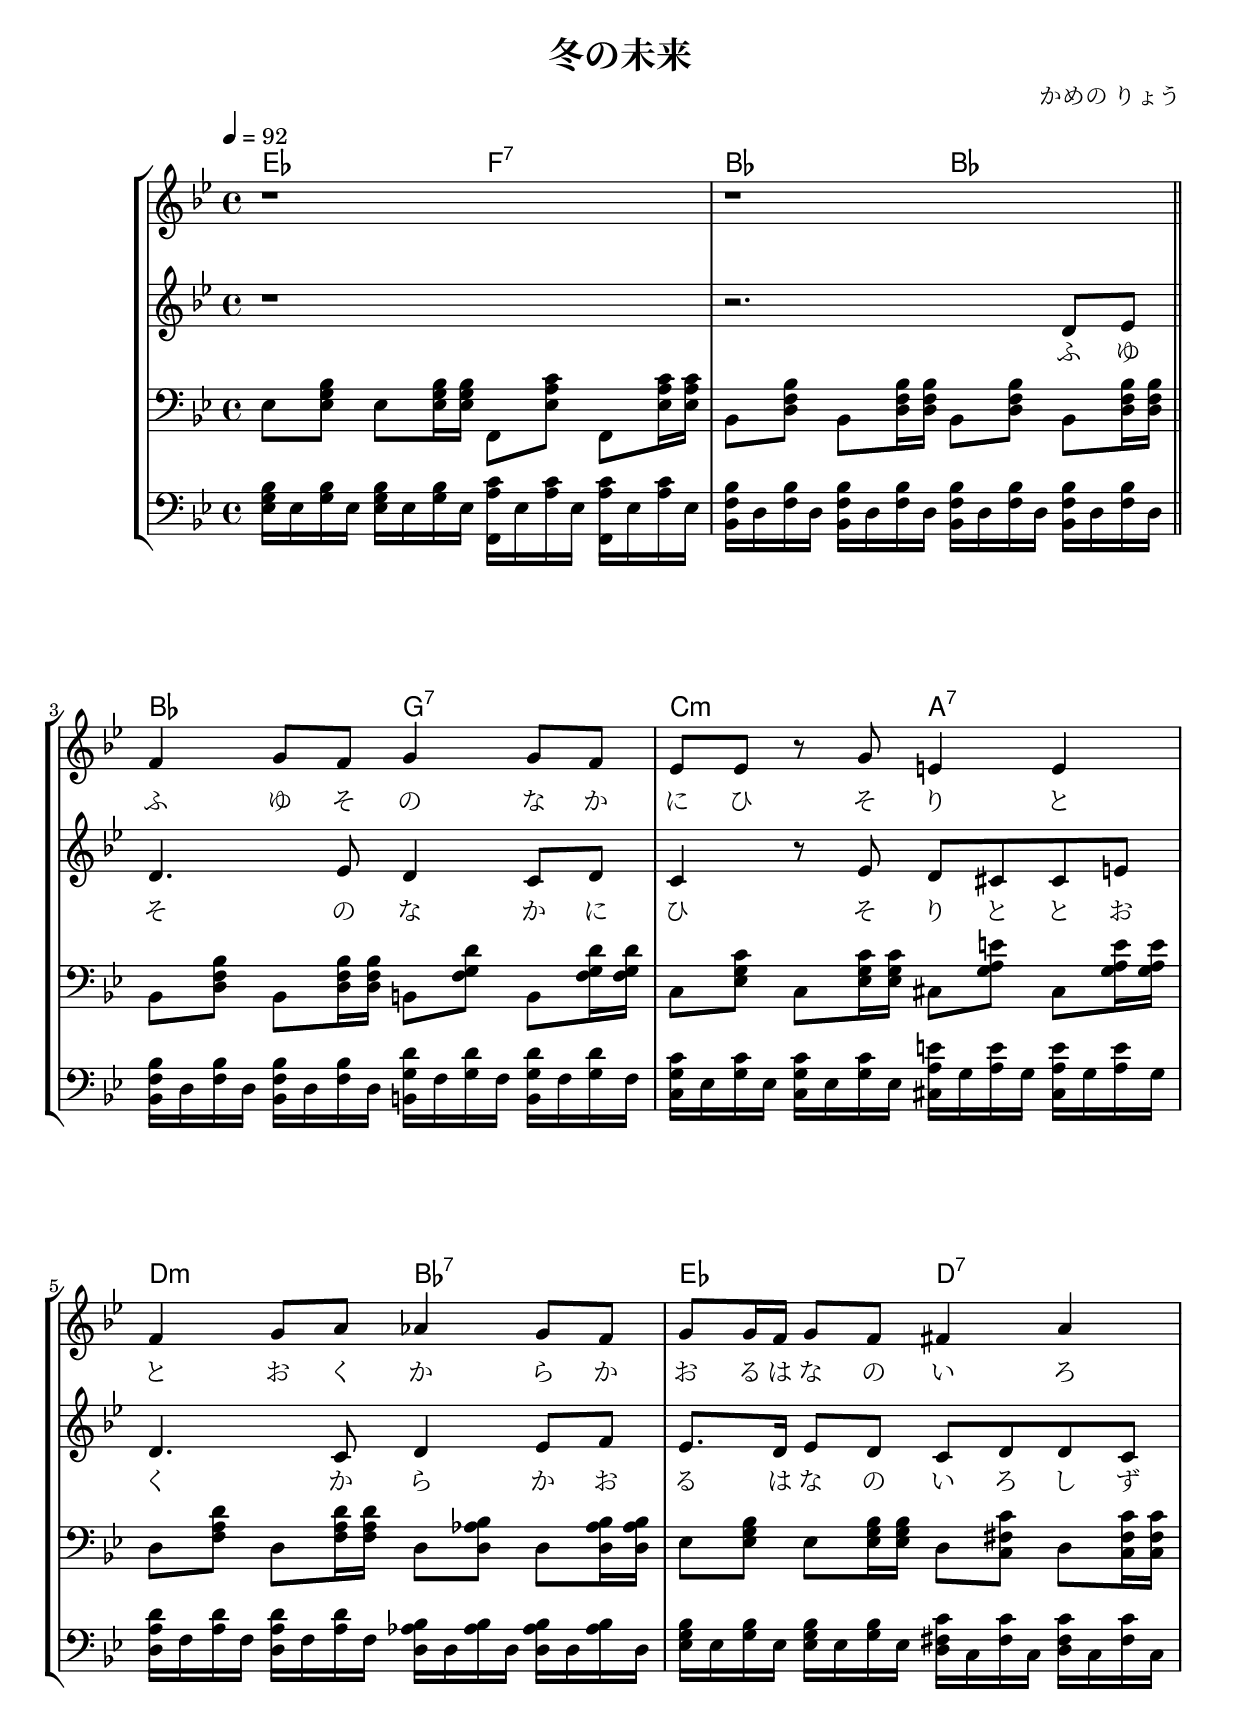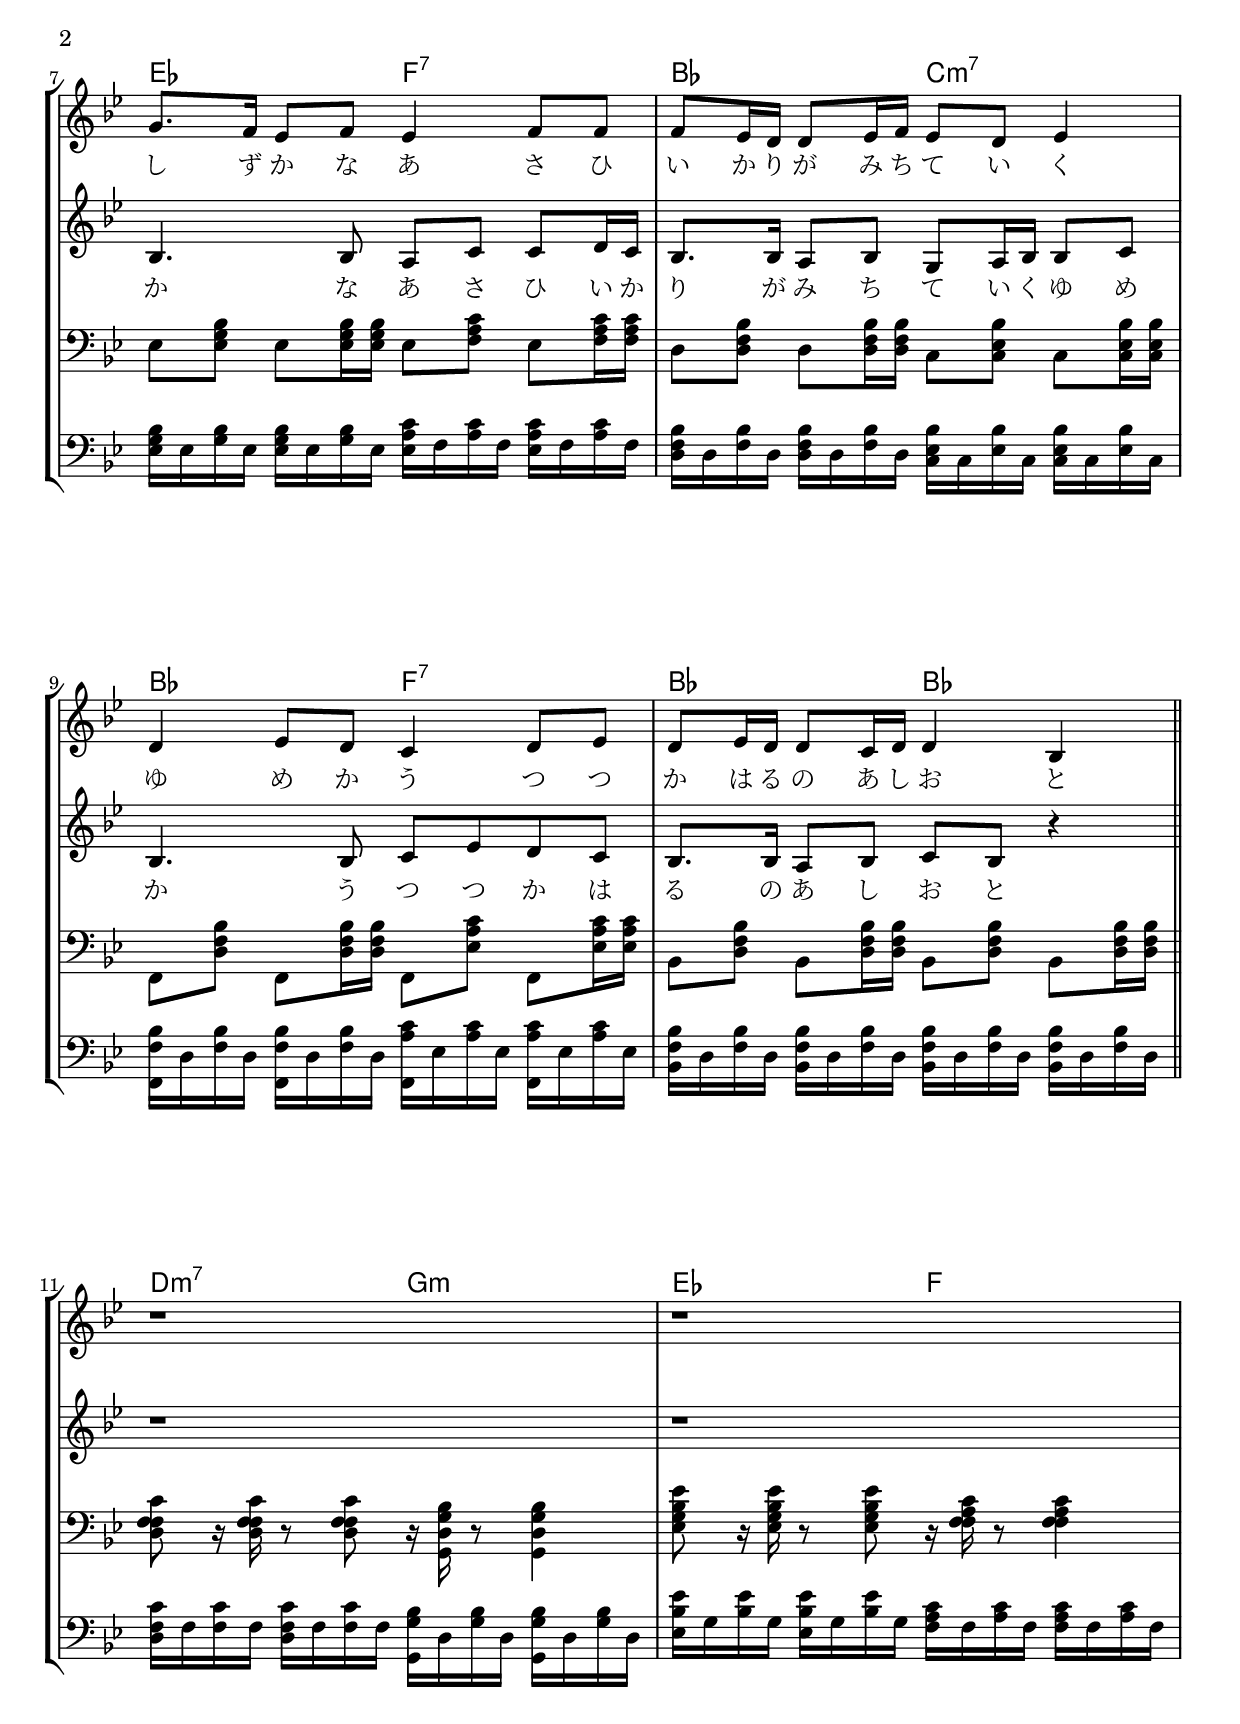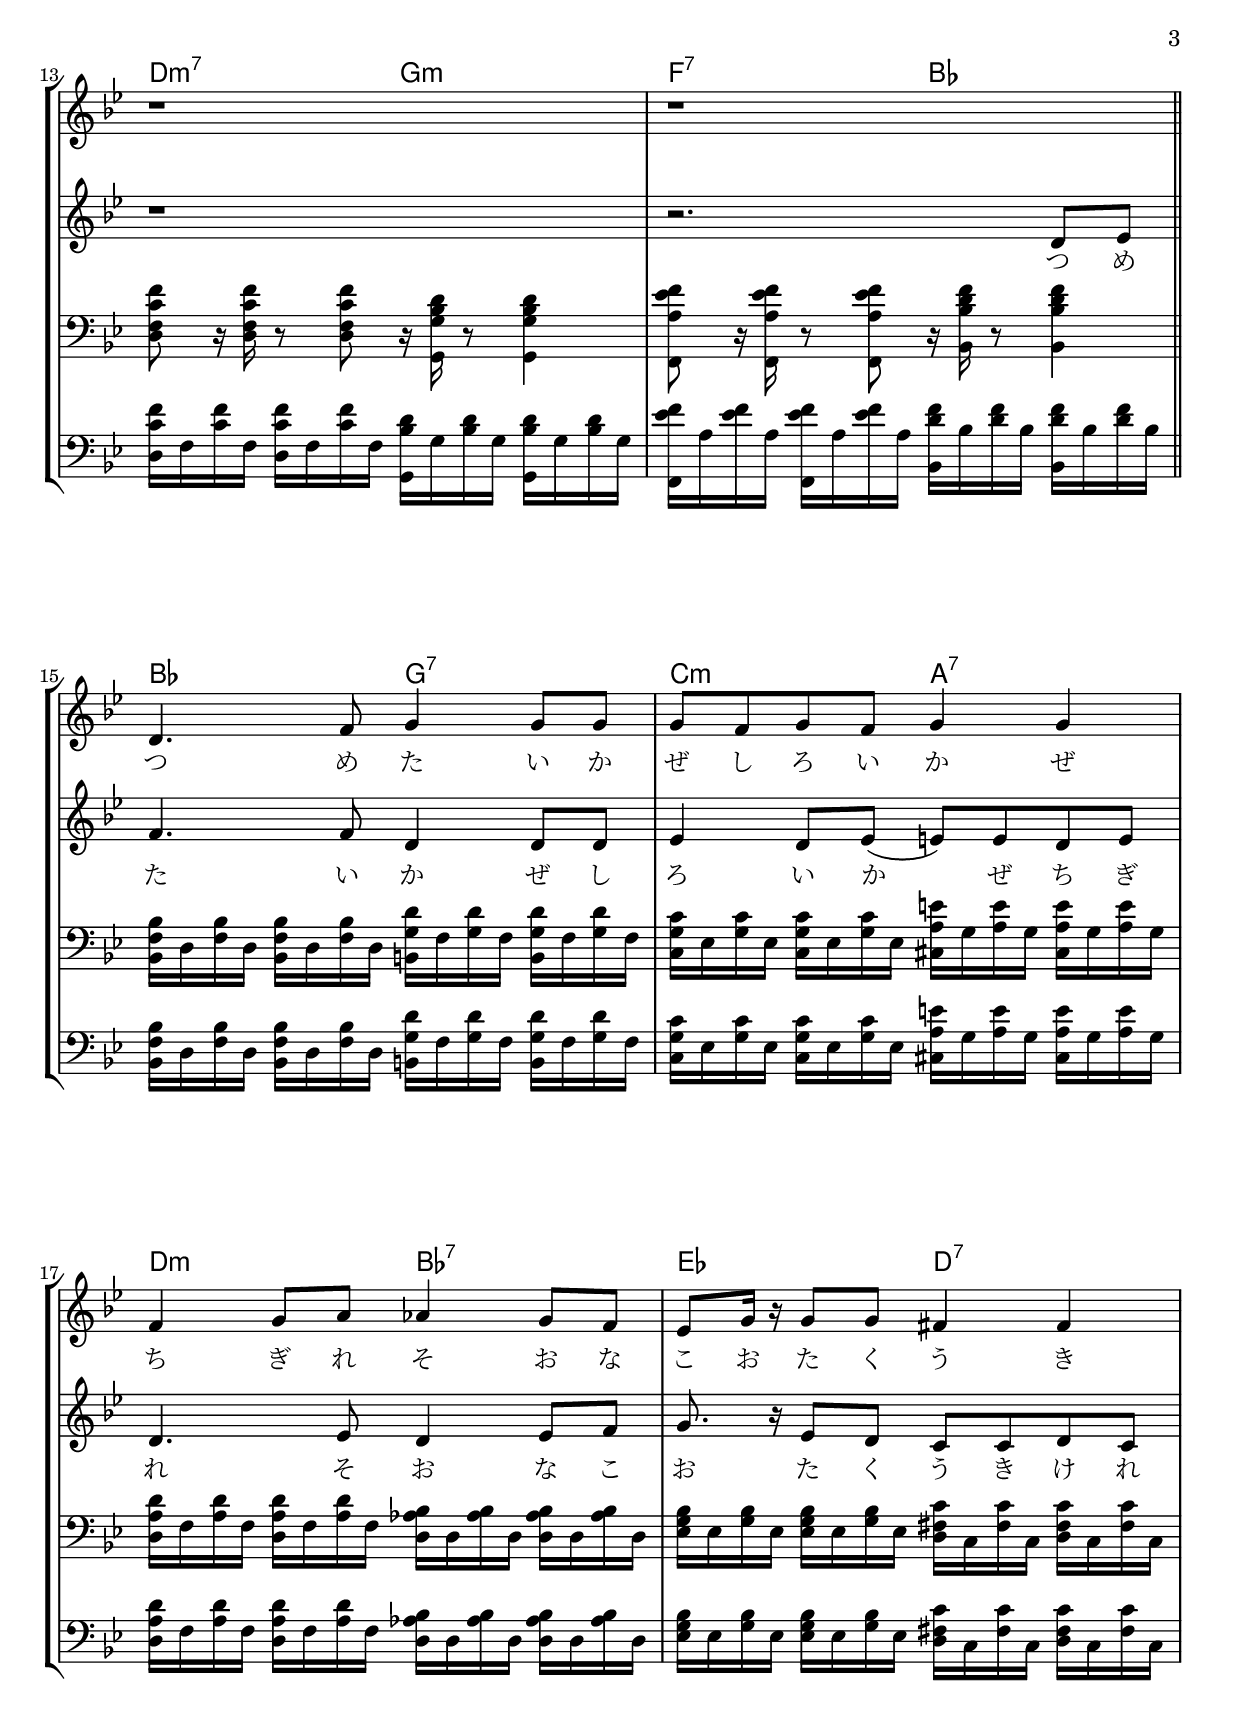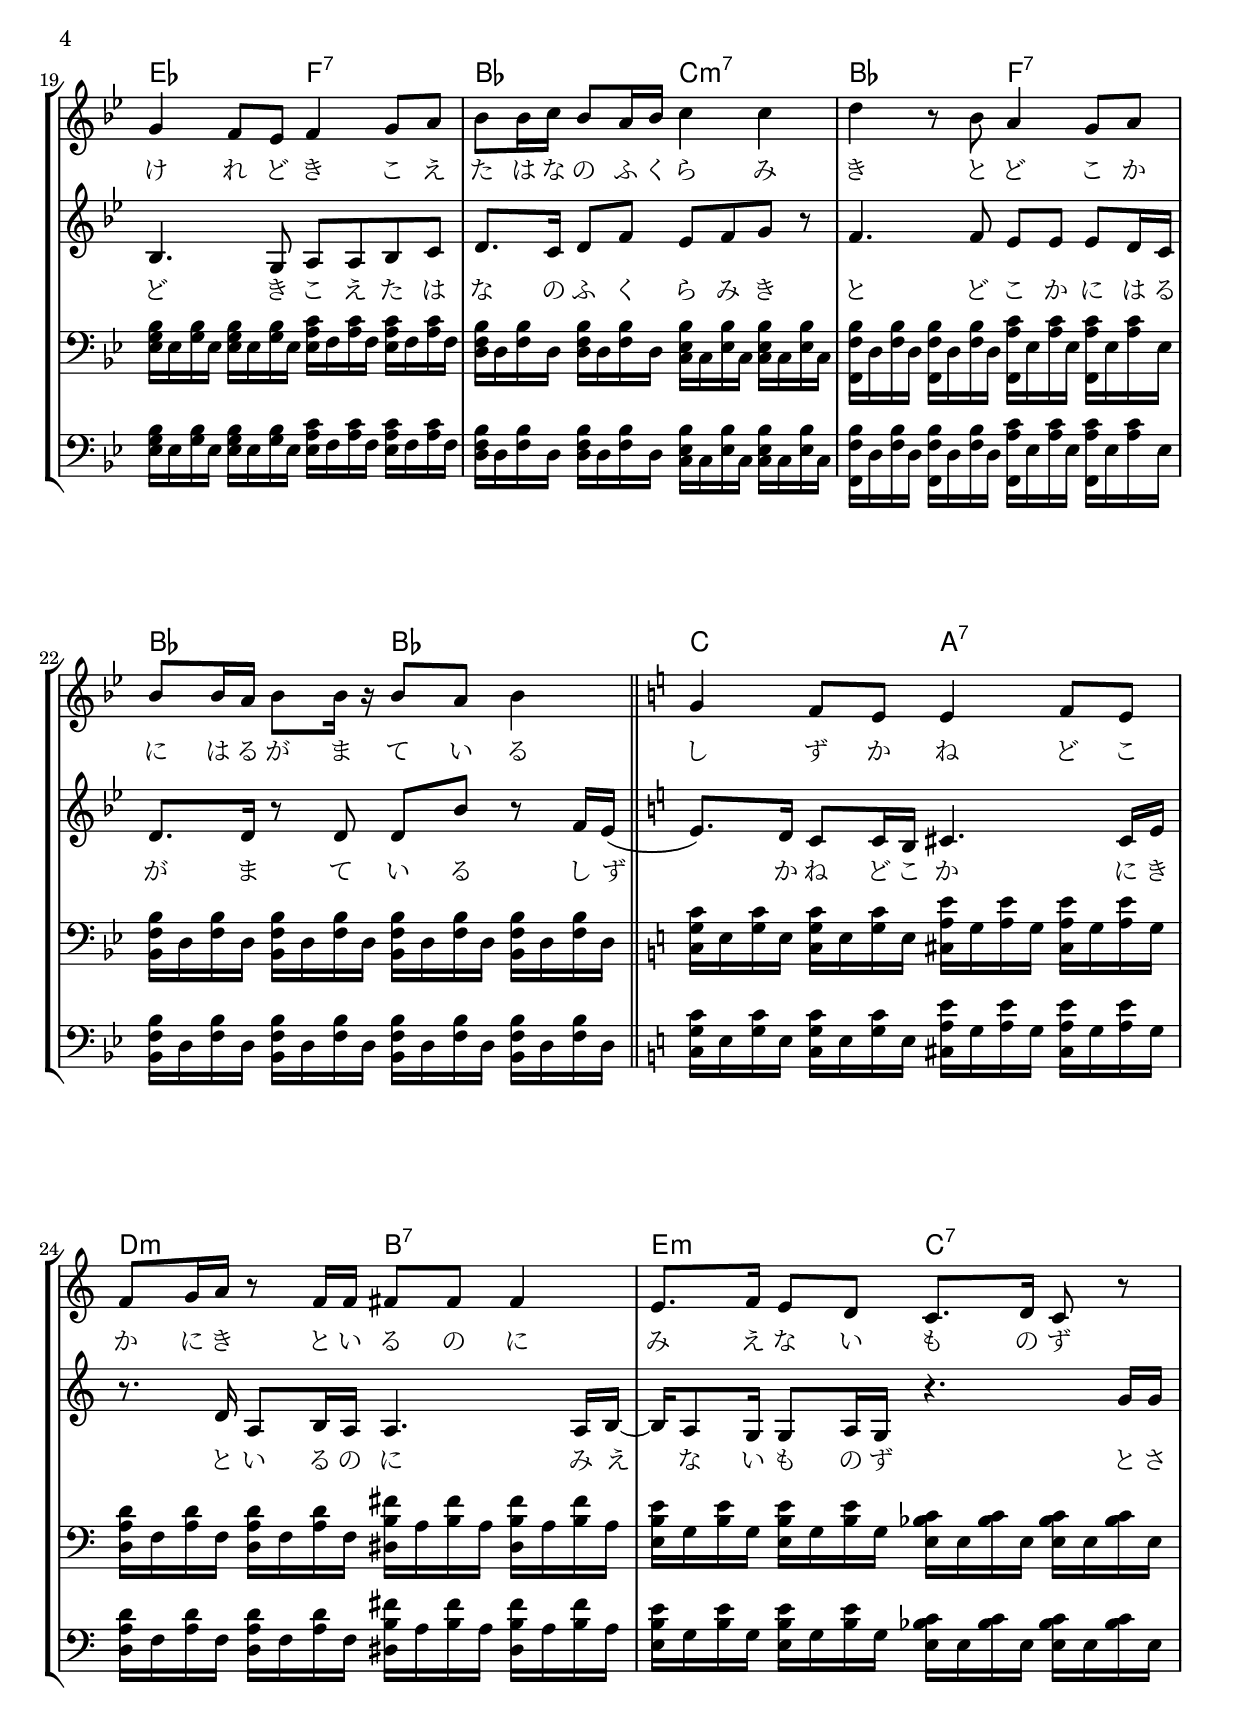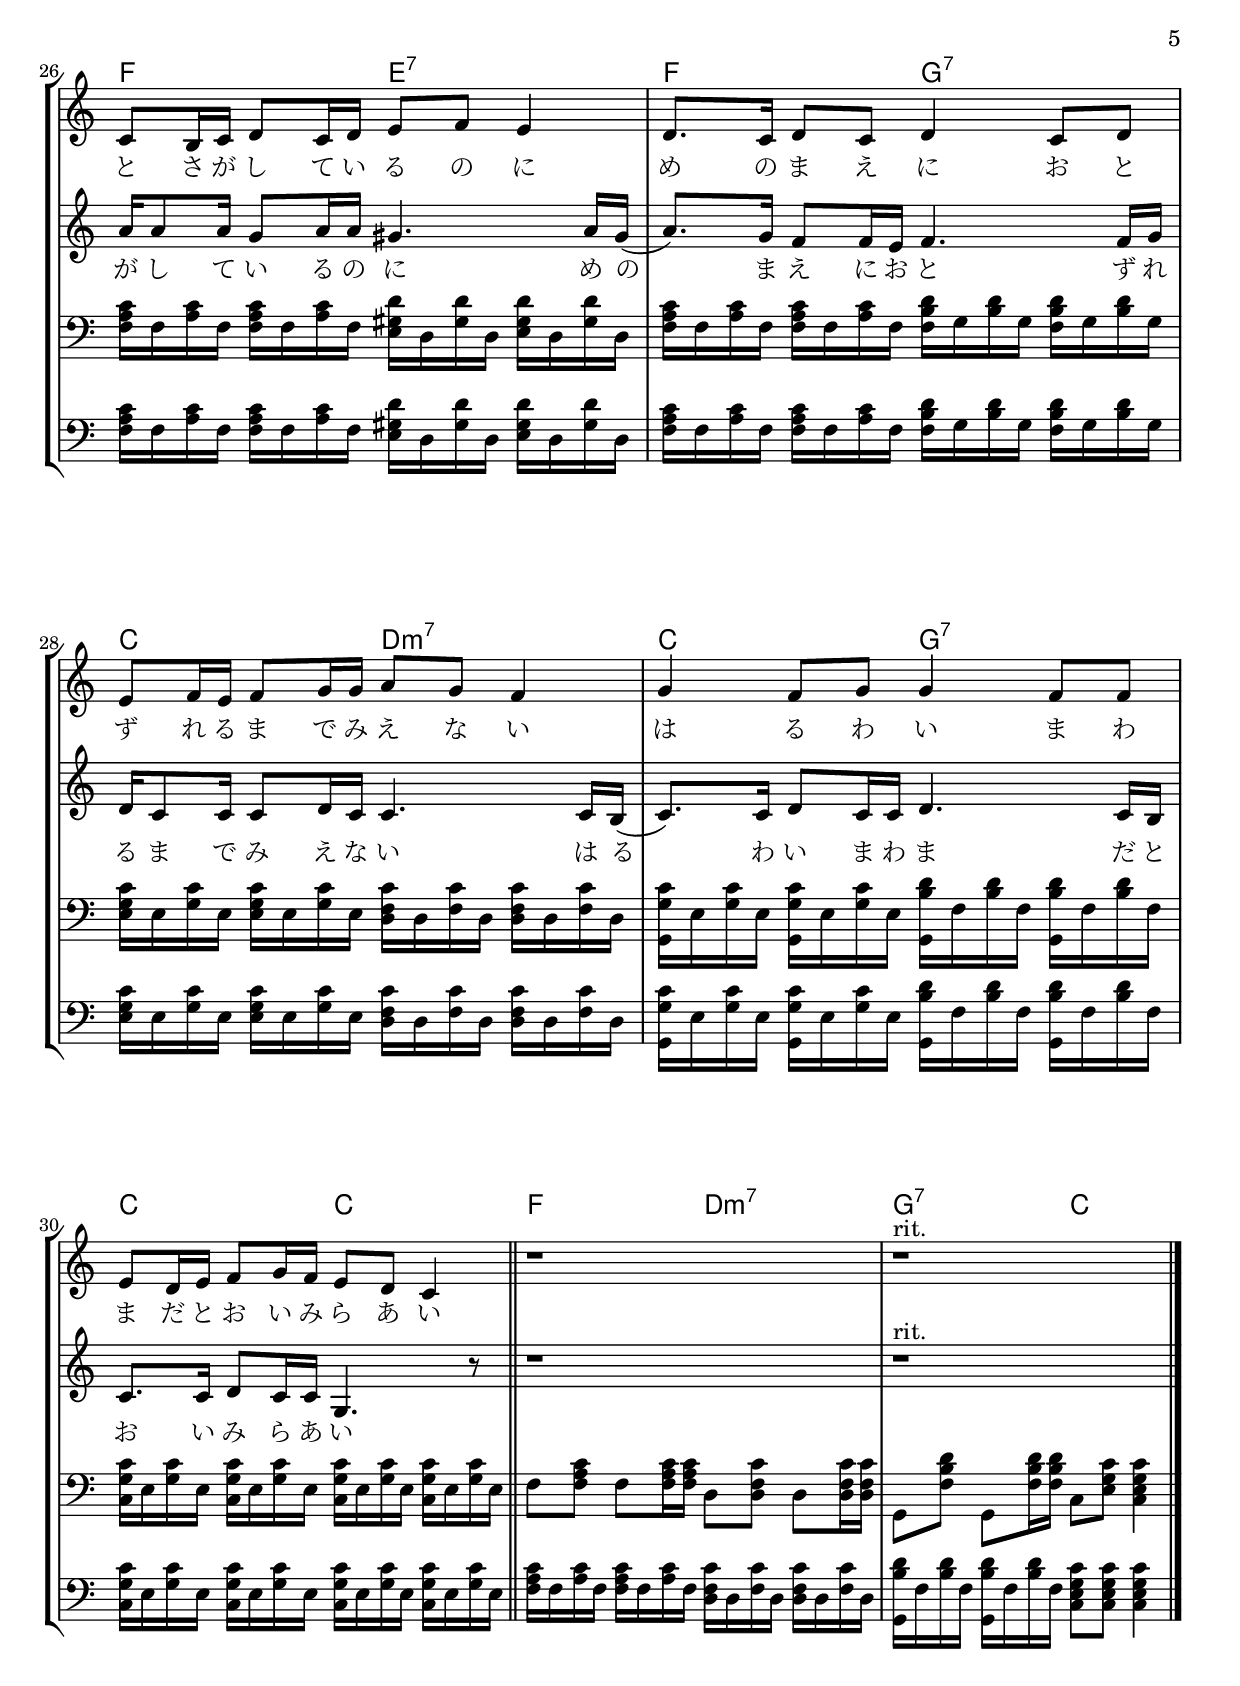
\version "2.12.1"

\header {
	title = \markup {冬の未来}
	composer = \markup \center-column {"かめの りょう"}
}

harmony = \chordmode {
	es2 f:7 bes bes 

	bes g:7 c:m a:7 d:m bes:7 es d:7 es f:7 bes c:min7 bes f:7 bes bes 

	d:min7 g:m es f d:min7 g:m f:7 bes 

	bes g:7 c:m a:7 d:m bes:7 es d:7 es f:7 bes c:min7 bes f:7 bes bes 

	c a:7 d:m b:7 e:m c:7 f e:7 f g:7 c d:min7 c g:7 c c 

	f d:min7 g:7 c 
}

melody = {
	\key bes \major
	\tempo 4 = 92
	r1 | r1   
	\set Staff.midiInstrument = #"fss0.42"
	 f'4  g'8  f'8  g'4  g'8  f'8 
	es'8  es'8  r8  g'8  e'4  e'4 
	f'4  g'8  a'8  as'4  g'8  f'8 
	g'8  g'16  f'16  g'8  f'8  fis'4  a'4 
	g'8.  f'16  es'8  f'8  es'4  f'8  f'8 
	f'8  es'16  d'16  d'8  es'16  f'16  es'8  d'8  es'4 
	d'4  es'8  d'8  c'4  d'8  es'8 
	d'8  es'16  d'16  d'8  c'16  d'16  d'4  bes4
	r1 | r1 | r1 | r1   
	\set Staff.midiInstrument = #"fss0.42"
	 d'4.  f'8  g'4  g'8  g'8 
	g'8  f'8  g'8  f'8  g'4  g'4 
	f'4  g'8  a'8  as'4  g'8  f'8 
	es'8  g'16  r16  g'8  g'8  fis'4  fis'4 
	g'4  f'8  es'8  f'4  g'8  a'8 
	bes'8  bes'16  c''16  bes'8  a'16  bes'16  c''4  c''4 
	d''4  r8  bes'8  a'4  g'8  a'8 
	bes'8  bes'16  a'16  bes'8  bes'16  r16  bes'8  a'8  bes'4
	\set Staff.midiInstrument = #"fss0.42"
		\key c \major
 g'4  f'8  e'8  e'4  f'8  e'8 
	f'8  g'16  a'16  r8  f'16  f'16  fis'8  fis'8  fis'4 
	e'8.  f'16  e'8  d'8  c'8.  d'16  c'8  r8 
	c'8  b16  c'16  d'8  c'16  d'16  e'8  f'8  e'4 
	d'8.  c'16  d'8  c'8  d'4  c'8  d'8 
	e'8  f'16  e'16  f'8  g'16  g'16  a'8  g'8  f'4 
	g'4  f'8  g'8  g'4  f'8  f'8 
	e'8  d'16  e'16  f'8  g'16  f'16  e'8  d'8  c'4
	r1 | r1^"rit." \bar "|."
}

words = \lyricmode {
	
	ふ  ゆ  そ  の  な  か  に  ひ  そ  り  と  と  お  く  か  ら  か  お  る  は  な  の  い  ろ  し  ず  か  な  あ  さ  ひ  い  か  り  が  み  ち  て  い  く  ゆ  め  か  う  つ  つ  か  は  る  の  あ  し  お  と  
	
	つ  め  た  い  か  ぜ  し  ろ  い  か  ぜ  ち  ぎ  れ  そ  お  な  こ  お  た  く  う  き  け  れ  ど  き  こ  え  た  は  な  の  ふ  く  ら  み  き  と  ど  こ  か  に  は  る  が  ま  て  い  る  
	し  ず  か  ね  ど  こ  か  に  き  と  い  る  の  に  み  え  な  い  も  の  ず  と  さ  が  し  て  い  る  の  に  め  の  ま  え  に  お  と  ず  れ  る  ま  で  み  え  な  い  は  る  わ  い  ま  わ  ま  だ  と  お  い  み  ら  あ  い  
	
}

secondmelody = {
	\key bes \major
	\tempo 4 = 92
	r1 | r2. 
	\set Staff.midiInstrument = #"Harmonica"
	d'8  es'8 
	d'4.  es'8  d'4  c'8  d'8 
	c'4  r8  es'8  d'8  cis'8  cis'8  e'8 
	d'4.  c'8  d'4  es'8  f'8 
	es'8.  d'16  es'8  d'8  c'8  d'8  d'8  c'8 
	bes4.  bes8  a8  c'8  c'8  d'16  c'16 
	bes8.  bes16  a8  bes8  g8  a16  bes16  bes8  c'8 
	bes4.  bes8  c'8  es'8  d'8  c'8 
	bes8.  bes16  a8  bes8  c'8  bes8  	r4 	r1 | r1 | r1 | r2. 
	\set Staff.midiInstrument = #"Harmonica"
	d'8  es'8 
	f'4.  f'8  d'4  d'8  d'8 
	es'4  d'8  es'8  (e'8)  e'8  d'8  e'8 
	d'4.  es'8  d'4  es'8  f'8 
	g'8.  r16  es'8  d'8  c'8  c'8  d'8  c'8 
	bes4.  g8  a8  a8  bes8  c'8 
	d'8.  c'16  d'8  f'8  es'8  f'8  g'8  r8 
	f'4.  f'8  es'8  es'8  es'8  d'16  c'16 
	d'8.  d'16  r8  d'8  d'8  bes'8  	r8 	\set Staff.midiInstrument = #"Harmonica"
	f'16  es'16 
	(	\key c \major
e'8.)  d'16  c'8  c'16  b16  cis'4.  cis'16  e'16 
	r8.  d'16  a8  b16  a16  a4.  a16  b16~ 
	b16  a8  g16  g8  a16  g16  r4.  g'16  g'16 
	a'16  a'8  a'16  g'8  a'16  a'16  gis'4.  a'16  gis'16 
	(a'8.)  g'16  f'8  f'16  e'16  f'4.  f'16  g'16 
	d'16  c'8  c'16  c'8  d'16  c'16  c'4.  c'16  b16 
	(c'8.)  c'16  d'8  c'16  c'16  d'4.  c'16  b16 
	c'8.  c'16  d'8  c'16  c'16  g4.  	r8 	r1 | r1^"rit." \bar "|."
}

secondwords = \lyricmode {
	
	ふ  ゆ  そ  の  な  か  に  ひ  そ  り  と  と  お  く  か  ら  か  お  る  は  な  の  い  ろ  し  ず  か  な  あ  さ  ひ  い  か  り  が  み  ち  て  い  く  ゆ  め  か  う  つ  つ  か  は  る  の  あ  し  お  と  
	
	つ  め  た  い  か  ぜ  し  ろ  い  か  ぜ  ち  ぎ  れ  そ  お  な  こ  お  た  く  う  き  け  れ  ど  き  こ  え  た  は  な  の  ふ  く  ら  み  き  と  ど  こ  か  に  は  る  が  ま  て  い  る  
	し  ず  か  ね  ど  こ  か  に  き  と  い  る  の  に  み  え  な  い  も  の  ず  と  さ  が  し  て  い  る  の  に  め  の  ま  え  に  お  と  ず  れ  る  ま  で  み  え  な  い  は  る  わ  い  ま  わ  ま  だ  と  お  い  み  ら  あ  い  
	
}

tempochange = {
	\tempo 4 = 92
	r1 | r1 \bar "||"
	\tempo 4 = 92
	r1 | r1 | r1 | r1 | r1 | r1 | r1 | r1 \bar "||"
	\tempo 4 = 92
	r1 | r1 | r1 | r1 \bar "||"
	\tempo 4 = 92
	r1 | r1 | r1 | r1 | r1 | r1 | r1 | r1 \bar "||"
	\tempo 4 = 92
	r1 | r1 | r1 | r1 | r1 | r1 | r1 | r1 \bar "||"
	\tempo 4 = 92
	r1 | \tempo 4 = 69 r2 \tempo 4 = 61 r2 \bar "|."
}

mainacc = {
	\clef bass
	\set Staff.midiInstrument = #"Bright Acoustic"
	\key bes \major
	\tempo 4 = 92
	es8 <es g bes> es <es g bes>16 <es g bes>
	f,8 <es a c'> f, <es a c'>16 <es a c'>
	bes,8 <d f bes> bes, <d f bes>16 <d f bes>
	bes,8 <d f bes> bes, <d f bes>16 <d f bes>
	\bar "||"

	\set Staff.midiInstrument = #"Bright Acoustic"
	bes,8 <d f bes> bes, <d f bes>16 <d f bes>
	b,8 <f g d'> b, <f g d'>16 <f g d'>
	c8 <es g c'> c <es g c'>16 <es g c'>
	cis8 <g a e'> cis <g a e'>16 <g a e'>
	d8 <f a d'> d <f a d'>16 <f a d'>
	d8 <d as bes> d <d as bes>16 <d as bes>
	es8 <es g bes> es <es g bes>16 <es g bes>
	d8 <c fis c'> d <c fis c'>16 <c fis c'>
	es8 <es g bes> es <es g bes>16 <es g bes>
	es8 <f a c'> es <f a c'>16 <f a c'>
	d8 <d f bes> d <d f bes>16 <d f bes>
	c8 <c es bes> c <c es bes>16 <c es bes>
	f,8 <d f bes> f, <d f bes>16 <d f bes>
	f,8 <es a c'> f, <es a c'>16 <es a c'>
	bes,8 <d f bes> bes, <d f bes>16 <d f bes>
	bes,8 <d f bes> bes, <d f bes>16 <d f bes>
	\bar "||"

	\set Staff.midiInstrument = #"Bright Acoustic"
	<d f f c'>8 r16 <d f f c'>16 r8     <d f f c'>8
	r16 <g, d g bes>16 r8     <g, d g bes>4
	<es g bes es'>8 r16 <es g bes es'>16 r8     <es g bes es'>8
	r16 <f f a c'>16 r8     <f f a c'>4
	<d f c' f'>8 r16 <d f c' f'>16 r8     <d f c' f'>8
	r16 <g, g bes d'>16 r8     <g, g bes d'>4
	<f, a es' f'>8 r16 <f, a es' f'>16 r8     <f, a es' f'>8
	r16 <bes, bes d' f'>16 r8     <bes, bes d' f'>4
	\bar "||"

	\set Staff.midiInstrument = #"Bright Acoustic"
	<bes, f bes>16 d16 <f bes>16 d16   <bes, f bes>16 d16 <f bes>16 d16
	<b, g d'>16 f16 <g d'>16 f16   <b, g d'>16 f16 <g d'>16 f16
	<c g c'>16 es16 <g c'>16 es16   <c g c'>16 es16 <g c'>16 es16
	<cis a e'>16 g16 <a e'>16 g16   <cis a e'>16 g16 <a e'>16 g16
	<d a d'>16 f16 <a d'>16 f16   <d a d'>16 f16 <a d'>16 f16
	<d as bes>16 d16 <as bes>16 d16   <d as bes>16 d16 <as bes>16 d16
	<es g bes>16 es16 <g bes>16 es16   <es g bes>16 es16 <g bes>16 es16
	<d fis c'>16 c16 <fis c'>16 c16   <d fis c'>16 c16 <fis c'>16 c16
	<es g bes>16 es16 <g bes>16 es16   <es g bes>16 es16 <g bes>16 es16
	<es a c'>16 f16 <a c'>16 f16   <es a c'>16 f16 <a c'>16 f16
	<d f bes>16 d16 <f bes>16 d16   <d f bes>16 d16 <f bes>16 d16
	<c es bes>16 c16 <es bes>16 c16   <c es bes>16 c16 <es bes>16 c16
	<f, f bes>16 d16 <f bes>16 d16   <f, f bes>16 d16 <f bes>16 d16
	<f, a c'>16 es16 <a c'>16 es16   <f, a c'>16 es16 <a c'>16 es16
	<bes, f bes>16 d16 <f bes>16 d16   <bes, f bes>16 d16 <f bes>16 d16
	<bes, f bes>16 d16 <f bes>16 d16   <bes, f bes>16 d16 <f bes>16 d16
	\bar "||"

	\set Staff.midiInstrument = #"Bright Acoustic"
	\key c \major
	<c g c'>16 e16 <g c'>16 e16   <c g c'>16 e16 <g c'>16 e16
	<cis a e'>16 g16 <a e'>16 g16   <cis a e'>16 g16 <a e'>16 g16
	<d a d'>16 f16 <a d'>16 f16   <d a d'>16 f16 <a d'>16 f16
	<dis b fis'>16 a16 <b fis'>16 a16   <dis b fis'>16 a16 <b fis'>16 a16
	<e b e'>16 g16 <b e'>16 g16   <e b e'>16 g16 <b e'>16 g16
	<e bes c'>16 e16 <bes c'>16 e16   <e bes c'>16 e16 <bes c'>16 e16
	<f a c'>16 f16 <a c'>16 f16   <f a c'>16 f16 <a c'>16 f16
	<e gis d'>16 d16 <gis d'>16 d16   <e gis d'>16 d16 <gis d'>16 d16
	<f a c'>16 f16 <a c'>16 f16   <f a c'>16 f16 <a c'>16 f16
	<f b d'>16 g16 <b d'>16 g16   <f b d'>16 g16 <b d'>16 g16
	<e g c'>16 e16 <g c'>16 e16   <e g c'>16 e16 <g c'>16 e16
	<d f c'>16 d16 <f c'>16 d16   <d f c'>16 d16 <f c'>16 d16
	<g, g c'>16 e16 <g c'>16 e16   <g, g c'>16 e16 <g c'>16 e16
	<g, b d'>16 f16 <b d'>16 f16   <g, b d'>16 f16 <b d'>16 f16
	<c g c'>16 e16 <g c'>16 e16   <c g c'>16 e16 <g c'>16 e16
	<c g c'>16 e16 <g c'>16 e16   <c g c'>16 e16 <g c'>16 e16
	\bar "||"

	\set Staff.midiInstrument = #"Bright Acoustic"
	f8 <f a c'> f <f a c'>16 <f a c'>
	d8 <d f c'> d <d f c'>16 <d f c'>
	g,8 <f b d'> g, <f b d'>16 <f b d'>
	c8 <e g c'>8 <c e g c'>4
	\bar "|."
}

subacc = {
	\clef bass
	\set Staff.midiInstrument = #"Flute"
	\key bes \major
	\tempo 4 = 92
	<es g bes>16 es16 <g bes>16 es16   <es g bes>16 es16 <g bes>16 es16
	<f, a c'>16 es16 <a c'>16 es16   <f, a c'>16 es16 <a c'>16 es16
	<bes, f bes>16 d16 <f bes>16 d16   <bes, f bes>16 d16 <f bes>16 d16
	<bes, f bes>16 d16 <f bes>16 d16   <bes, f bes>16 d16 <f bes>16 d16
	\bar "||"

	\set Staff.midiInstrument = #"Flute"
	<bes, f bes>16 d16 <f bes>16 d16   <bes, f bes>16 d16 <f bes>16 d16
	<b, g d'>16 f16 <g d'>16 f16   <b, g d'>16 f16 <g d'>16 f16
	<c g c'>16 es16 <g c'>16 es16   <c g c'>16 es16 <g c'>16 es16
	<cis a e'>16 g16 <a e'>16 g16   <cis a e'>16 g16 <a e'>16 g16
	<d a d'>16 f16 <a d'>16 f16   <d a d'>16 f16 <a d'>16 f16
	<d as bes>16 d16 <as bes>16 d16   <d as bes>16 d16 <as bes>16 d16
	<es g bes>16 es16 <g bes>16 es16   <es g bes>16 es16 <g bes>16 es16
	<d fis c'>16 c16 <fis c'>16 c16   <d fis c'>16 c16 <fis c'>16 c16
	<es g bes>16 es16 <g bes>16 es16   <es g bes>16 es16 <g bes>16 es16
	<es a c'>16 f16 <a c'>16 f16   <es a c'>16 f16 <a c'>16 f16
	<d f bes>16 d16 <f bes>16 d16   <d f bes>16 d16 <f bes>16 d16
	<c es bes>16 c16 <es bes>16 c16   <c es bes>16 c16 <es bes>16 c16
	<f, f bes>16 d16 <f bes>16 d16   <f, f bes>16 d16 <f bes>16 d16
	<f, a c'>16 es16 <a c'>16 es16   <f, a c'>16 es16 <a c'>16 es16
	<bes, f bes>16 d16 <f bes>16 d16   <bes, f bes>16 d16 <f bes>16 d16
	<bes, f bes>16 d16 <f bes>16 d16   <bes, f bes>16 d16 <f bes>16 d16
	\bar "||"

	\set Staff.midiInstrument = #"Flute"
	<d f c'>16 f16 <f c'>16 f16   <d f c'>16 f16 <f c'>16 f16
	<g, g bes>16 d16 <g bes>16 d16   <g, g bes>16 d16 <g bes>16 d16
	<es bes es'>16 g16 <bes es'>16 g16   <es bes es'>16 g16 <bes es'>16 g16
	<f a c'>16 f16 <a c'>16 f16   <f a c'>16 f16 <a c'>16 f16
	<d c' f'>16 f16 <c' f'>16 f16   <d c' f'>16 f16 <c' f'>16 f16
	<g, bes d'>16 g16 <bes d'>16 g16   <g, bes d'>16 g16 <bes d'>16 g16
	<f, es' f'>16 a16 <es' f'>16 a16   <f, es' f'>16 a16 <es' f'>16 a16
	<bes, d' f'>16 bes16 <d' f'>16 bes16   <bes, d' f'>16 bes16 <d' f'>16 bes16
	\bar "||"

	\set Staff.midiInstrument = #"Flute"
	<bes, f bes>16 d16 <f bes>16 d16   <bes, f bes>16 d16 <f bes>16 d16
	<b, g d'>16 f16 <g d'>16 f16   <b, g d'>16 f16 <g d'>16 f16
	<c g c'>16 es16 <g c'>16 es16   <c g c'>16 es16 <g c'>16 es16
	<cis a e'>16 g16 <a e'>16 g16   <cis a e'>16 g16 <a e'>16 g16
	<d a d'>16 f16 <a d'>16 f16   <d a d'>16 f16 <a d'>16 f16
	<d as bes>16 d16 <as bes>16 d16   <d as bes>16 d16 <as bes>16 d16
	<es g bes>16 es16 <g bes>16 es16   <es g bes>16 es16 <g bes>16 es16
	<d fis c'>16 c16 <fis c'>16 c16   <d fis c'>16 c16 <fis c'>16 c16
	<es g bes>16 es16 <g bes>16 es16   <es g bes>16 es16 <g bes>16 es16
	<es a c'>16 f16 <a c'>16 f16   <es a c'>16 f16 <a c'>16 f16
	<d f bes>16 d16 <f bes>16 d16   <d f bes>16 d16 <f bes>16 d16
	<c es bes>16 c16 <es bes>16 c16   <c es bes>16 c16 <es bes>16 c16
	<f, f bes>16 d16 <f bes>16 d16   <f, f bes>16 d16 <f bes>16 d16
	<f, a c'>16 es16 <a c'>16 es16   <f, a c'>16 es16 <a c'>16 es16
	<bes, f bes>16 d16 <f bes>16 d16   <bes, f bes>16 d16 <f bes>16 d16
	<bes, f bes>16 d16 <f bes>16 d16   <bes, f bes>16 d16 <f bes>16 d16
	\bar "||"

	\set Staff.midiInstrument = #"Flute"
	\key c \major
	<c g c'>16 e16 <g c'>16 e16   <c g c'>16 e16 <g c'>16 e16
	<cis a e'>16 g16 <a e'>16 g16   <cis a e'>16 g16 <a e'>16 g16
	<d a d'>16 f16 <a d'>16 f16   <d a d'>16 f16 <a d'>16 f16
	<dis b fis'>16 a16 <b fis'>16 a16   <dis b fis'>16 a16 <b fis'>16 a16
	<e b e'>16 g16 <b e'>16 g16   <e b e'>16 g16 <b e'>16 g16
	<e bes c'>16 e16 <bes c'>16 e16   <e bes c'>16 e16 <bes c'>16 e16
	<f a c'>16 f16 <a c'>16 f16   <f a c'>16 f16 <a c'>16 f16
	<e gis d'>16 d16 <gis d'>16 d16   <e gis d'>16 d16 <gis d'>16 d16
	<f a c'>16 f16 <a c'>16 f16   <f a c'>16 f16 <a c'>16 f16
	<f b d'>16 g16 <b d'>16 g16   <f b d'>16 g16 <b d'>16 g16
	<e g c'>16 e16 <g c'>16 e16   <e g c'>16 e16 <g c'>16 e16
	<d f c'>16 d16 <f c'>16 d16   <d f c'>16 d16 <f c'>16 d16
	<g, g c'>16 e16 <g c'>16 e16   <g, g c'>16 e16 <g c'>16 e16
	<g, b d'>16 f16 <b d'>16 f16   <g, b d'>16 f16 <b d'>16 f16
	<c g c'>16 e16 <g c'>16 e16   <c g c'>16 e16 <g c'>16 e16
	<c g c'>16 e16 <g c'>16 e16   <c g c'>16 e16 <g c'>16 e16
	\bar "||"

	\set Staff.midiInstrument = #"Piccolo"
	<f a c'>16 f16 <a c'>16 f16   <f a c'>16 f16 <a c'>16 f16
	<d f c'>16 d16 <f c'>16 d16   <d f c'>16 d16 <f c'>16 d16
	<g, b d'>16 f16 <b d'>16 f16   <g, b d'>16 f16 <b d'>16 f16
	<c e g c'>8 <c e g c'>8 <c e g c'>4
	\bar "|."
}

percA = {
	\drummode {
	r1 |r1 \bar "||"
	r1 |r1 |r1 |r1 |r1 |r1 |r1 |r1 \bar "||"
	r1 |r1 |r1 |r1 \bar "||"
	r1 |r1 |r1 |r1 |r1 |r1 |r1 |r1 \bar "||"
	r1 |r1 |r1 |r1 |r1 |r1 |r1 |r1 \bar "||"
	r1  |r2. hho4  \bar "|."
	}
}

percB = {
	\drummode {
	r1 |r1 \bar "||"
	r1 |r1 |r1 |r1 |r1 |r1 |r1 |r1 \bar "||"
	r1 |r1 |r1 |r1 \bar "||"
	r1 |r1 |r1 |r1 |r1 |r1 |r1 |r1 \bar "||"
	r1 |r1 |r1 |r1 |r1 |r1 |r1 |r1 \bar "||"
	r16 hhp16 hhp8 hhp16 hhp8 hhp2 r16  |r16 hhp16 hhp8 hhp16 hhp8 hhp2 hhp16  \bar "|."
	}
}

percC = {
	\drummode {
	r1 |r1 \bar "||"
	r1 |r1 |r1 |r1 |r1 |r1 |r1 |r1 \bar "||"
	r1 |r1 |r1 |r1 \bar "||"
	r1 |r1 |r1 |r1 |r1 |r1 |r1 |r1 \bar "||"
	r1 |r1 |r1 |r1 |r1 |r1 |r1 |r1 \bar "||"
	hh8. hh8. hh2 r8  |hh8. hh8. hh4 hh4 hh8  \bar "|."
	}
}

percD = {
	\drummode {
	r1 |r1 \bar "||"
	r1 |r1 |r1 |r1 |r1 |r1 |r1 |r1 \bar "||"
	r1 |r1 |r1 |r1 \bar "||"
	r1 |r1 |r1 |r1 |r1 |r1 |r1 |r1 \bar "||"
	r1 |r1 |r1 |r1 |r1 |r1 |r1 |r1 \bar "||"
	r2 ss2  |r2 ss2  \bar "|."
	}
}

percE = {
	\drummode {
	r1 |r1 \bar "||"
	r1 |r1 |r1 |r1 |r1 |r1 |r1 |r1 \bar "||"
	r1 |r1 |r1 |r1 \bar "||"
	r1 |r1 |r1 |r1 |r1 |r1 |r1 |r1 \bar "||"
	r1 |r1 |r1 |r1 |r1 |r1 |r1 |r1 \bar "||"
	bd2 r8 bd4 bd8  |bd4. bd4 bd4.  \bar "|."
	}
}

\score {
	<<
		\new StaffGroup <<
			\new ChordNames {\harmony}
			\new Voice = "melody" {\melody}
			\new Lyrics \lyricsto "melody" \words
			\new Voice = "secondmelody" {\secondmelody}
			\new Lyrics \lyricsto "secondmelody" \secondwords
			\new Staff = "mainacc" {\mainacc}
			\new Staff = "subacc" {\subacc}
		>>
	>>
	\layout { }
}
